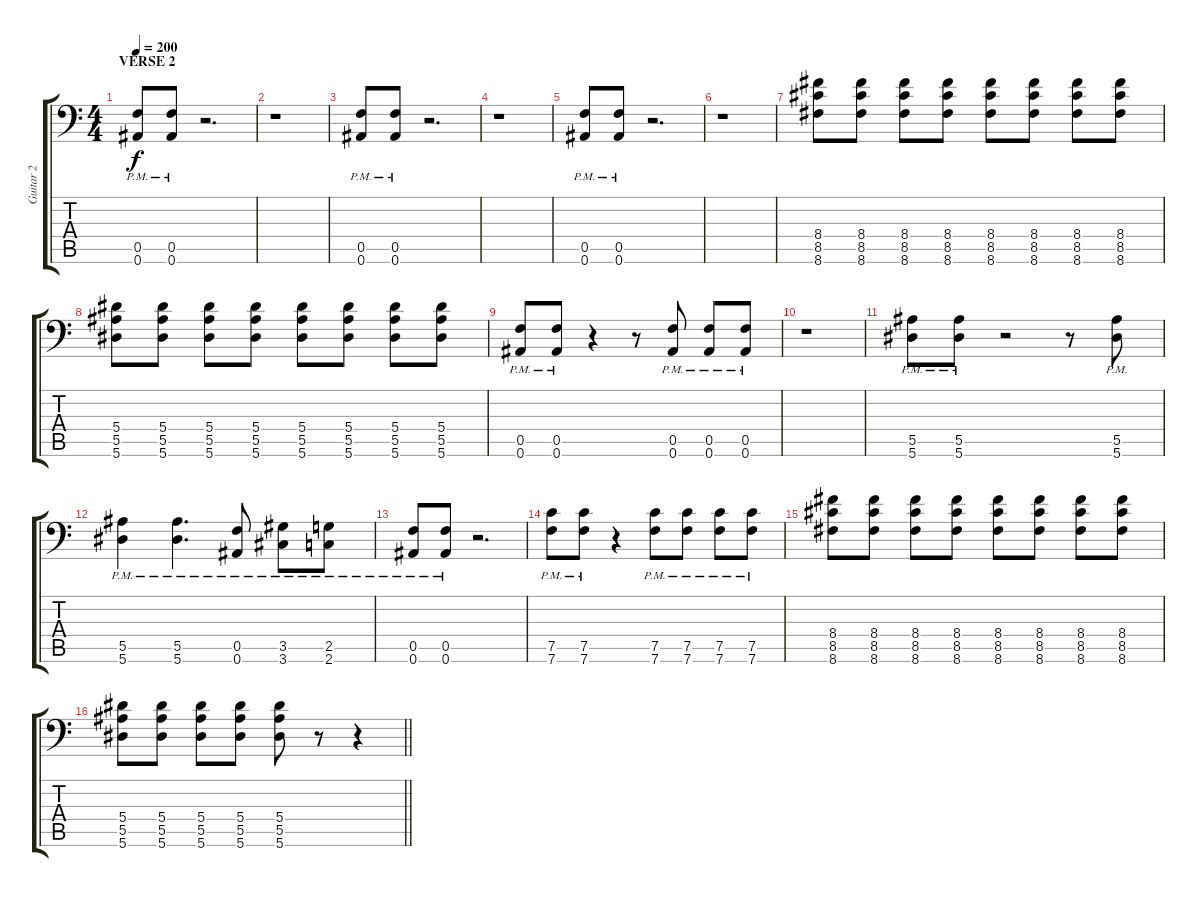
\track ("Guitar 2" "Guitar 2") {instrument distortionguitar}
\staff {score tabs}
\tuning (C4 G3 Eb3 Bb2 F2 Bb1) {hide}
\ts (4 4)
\section ("" "VERSE 2")
\tempo 200
\clef f4
\ks c
(0.5{pm} 0.6{pm}).8{dy f} (0.5{pm} 0.6{pm}).8 r.2{d} |
r.1 |
(0.5{pm} 0.6{pm}).8 (0.5{pm} 0.6{pm}).8 r.2{d} |
r.1 |
(0.5{pm} 0.6{pm}).8 (0.5{pm} 0.6{pm}).8 r.2{d} |
r.1 |
(8.4 8.5 8.6).8 (8.4 8.5 8.6).8 (8.4 8.5 8.6).8 (8.4 8.5 8.6).8 (8.4 8.5 8.6).8 (8.4 8.5 8.6).8 (8.4 8.5 8.6).8 (8.4 8.5 8.6).8 |
(5.4 5.5 5.6).8 (5.4 5.5 5.6).8 (5.4 5.5 5.6).8 (5.4 5.5 5.6).8 (5.4 5.5 5.6).8 (5.4 5.5 5.6).8 (5.4 5.5 5.6).8 (5.4 5.5 5.6).8 |
(0.5{pm} 0.6{pm}).8 (0.5{pm} 0.6{pm}).8 r.4 r.8 (0.5{pm} 0.6{pm}).8 (0.5{pm} 0.6{pm}).8 (0.5{pm} 0.6{pm}).8 |
r.1 |
(5.5{pm} 5.6{pm}).8 (5.5{pm} 5.6{pm}).8 r.2 r.8 (5.5{pm} 5.6{pm}).8 |
(5.5{pm} 5.6{pm}).4 (5.5{pm} 5.6{pm}).4{d} (0.5{pm} 0.6{pm}).8 (3.5{pm} 3.6{pm}).8 (2.5{pm} 2.6{pm}).8 |
(0.5{pm} 0.6{pm}).8 (0.5{pm} 0.6{pm}).8 r.2{d} |
(7.5{pm} 7.6{pm}).8 (7.5{pm} 7.6{pm}).8 r.4 (7.5{pm} 7.6{pm}).8 (7.5{pm} 7.6{pm}).8 (7.5{pm} 7.6{pm}).8 (7.5{pm} 7.6{pm}).8 |
(8.4 8.5 8.6).8 (8.4 8.5 8.6).8 (8.4 8.5 8.6).8 (8.4 8.5 8.6).8 (8.4 8.5 8.6).8 (8.4 8.5 8.6).8 (8.4 8.5 8.6).8 (8.4 8.5 8.6).8 |
\barLineRight lightlight
(5.4 5.5 5.6).8 (5.4 5.5 5.6).8 (5.4 5.5 5.6).8 (5.4 5.5 5.6).8 (5.4 5.5 5.6).8 r.8 r.4
